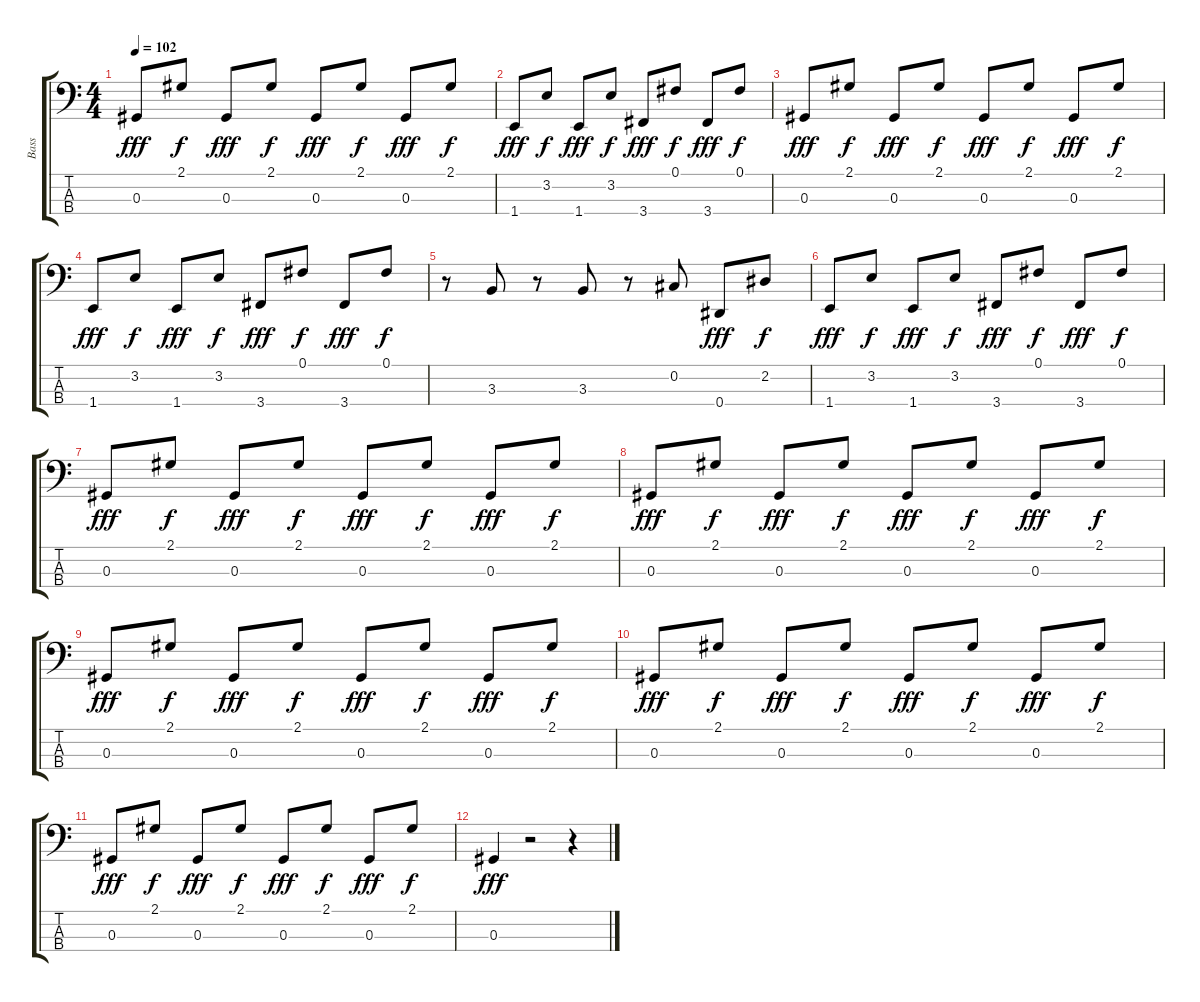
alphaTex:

\track ("Bass" "Bass") {instrument electricbassfinger}
\staff {score tabs}
\tuning (Gb2 Db2 Ab1 Eb1) {hide}
\ts (4 4)
\tempo 102
\clef f4
\ks c
0.3.8{dy fff} 2.1.8{dy f} 0.3.8{dy fff} 2.1.8{dy f} 0.3.8{dy fff} 2.1.8{dy f} 0.3.8{dy fff} 2.1.8{dy f} |
1.4.8{dy fff} 3.2.8{dy f} 1.4.8{dy fff} 3.2.8{dy f} 3.4.8{dy fff} 0.1.8{dy f} 3.4.8{dy fff} 0.1.8{dy f} |
0.3.8{dy fff} 2.1.8{dy f} 0.3.8{dy fff} 2.1.8{dy f} 0.3.8{dy fff} 2.1.8{dy f} 0.3.8{dy fff} 2.1.8{dy f} |
1.4.8{dy fff} 3.2.8{dy f} 1.4.8{dy fff} 3.2.8{dy f} 3.4.8{dy fff} 0.1.8{dy f} 3.4.8{dy fff} 0.1.8{dy f} |
r.8 3.3.8 r.8 3.3.8 r.8 0.2.8 0.4.8{dy fff} 2.2.8{dy f} |
1.4.8{dy fff} 3.2.8{dy f} 1.4.8{dy fff} 3.2.8{dy f} 3.4.8{dy fff} 0.1.8{dy f} 3.4.8{dy fff} 0.1.8{dy f} |
0.3.8{dy fff} 2.1.8{dy f} 0.3.8{dy fff} 2.1.8{dy f} 0.3.8{dy fff} 2.1.8{dy f} 0.3.8{dy fff} 2.1.8{dy f} |
0.3.8{dy fff} 2.1.8{dy f} 0.3.8{dy fff} 2.1.8{dy f} 0.3.8{dy fff} 2.1.8{dy f} 0.3.8{dy fff} 2.1.8{dy f} |
0.3.8{dy fff} 2.1.8{dy f} 0.3.8{dy fff} 2.1.8{dy f} 0.3.8{dy fff} 2.1.8{dy f} 0.3.8{dy fff} 2.1.8{dy f} |
0.3.8{dy fff} 2.1.8{dy f} 0.3.8{dy fff} 2.1.8{dy f} 0.3.8{dy fff} 2.1.8{dy f} 0.3.8{dy fff} 2.1.8{dy f} |
0.3.8{dy fff} 2.1.8{dy f} 0.3.8{dy fff} 2.1.8{dy f} 0.3.8{dy fff} 2.1.8{dy f} 0.3.8{dy fff} 2.1.8{dy f} |
0.3.4{dy fff} r.2 r.4
